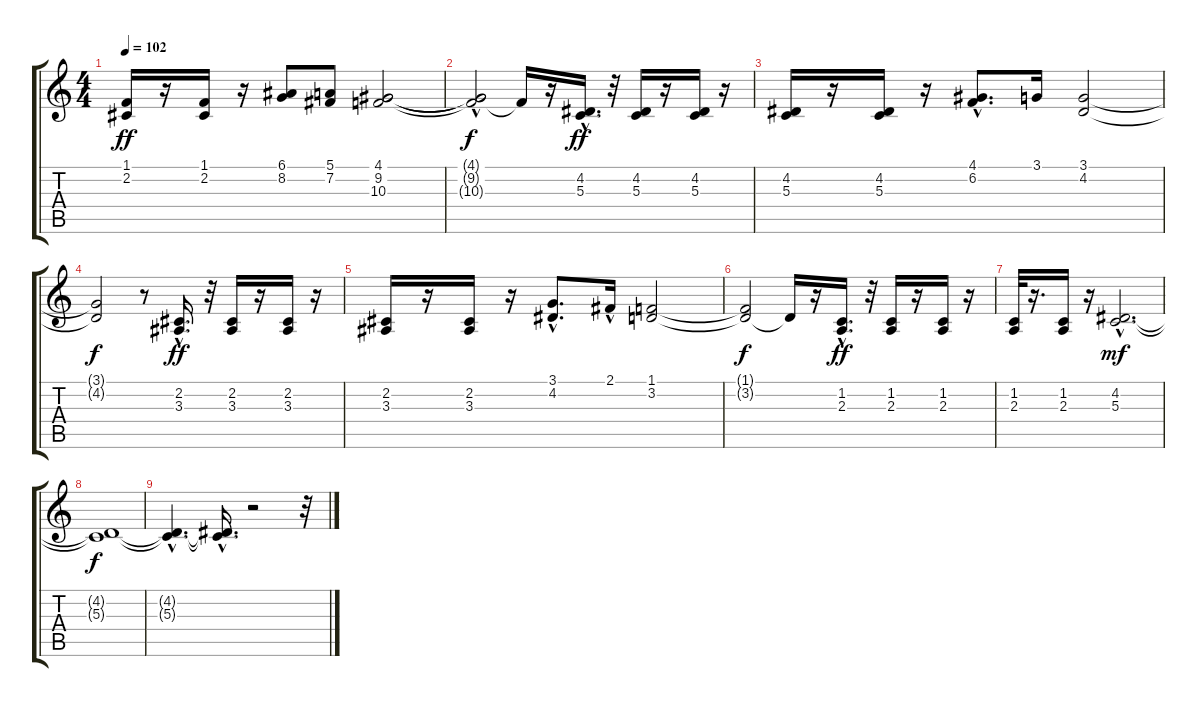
\track "" {instrument synthbrass1}
\staff {score tabs}
\tuning (E4 B3 G3 D3 A2 E2) {hide}
\ts (4 4)
\tempo 102
\clef g2
\ks c
(1.1 2.2).16{dy ff} r.16 (1.1 2.2).16 r.16 (6.1 8.2).8 (5.1 7.2).8 (4.1 9.2 10.3).2 |
(4.1{hac t} 9.2{hac t} 10.3{t}).2{dy f} 10.3{t}.16 r.16 (4.2{hac} 5.3{hac}).16{d dy ff} r.32 (4.2 5.3).16 r.16 (4.2 5.3).16 r.16 |
(4.2 5.3).16 r.16 (4.2 5.3).16 r.16 (4.1{hac} 6.2).8{d} 3.1.16 (3.1 4.2).2 |
(3.1{t} 4.2{t}).2{dy f} r.8 (2.2{hac} 3.3{hac}).16{d dy ff} r.32 (2.2 3.3).16 r.16 (2.2 3.3).16 r.16 |
(2.2 3.3).16 r.16 (2.2 3.3).16 r.16 (3.1{hac} 4.2).8{d} 2.1{hac}.16 (1.1 3.2).2 |
(1.1{t} 3.2{t}).2{dy f} 3.2{t}.16 r.16 (1.2{hac} 2.3{hac}).16{d dy ff} r.32 (1.2 2.3).16 r.16 (1.2 2.3).16 r.16 |
(1.2 2.3).32 r.16{d} (1.2 2.3).16 r.16 (4.2{hac} 5.3{hac}).2{d dy mf} |
(4.2{t} 5.3{t}).1{dy f} |
(4.2{hac t} 5.3{hac t}).4{d} (4.2{hac t} 5.3{hac t}).16{d} r.2 r.32
